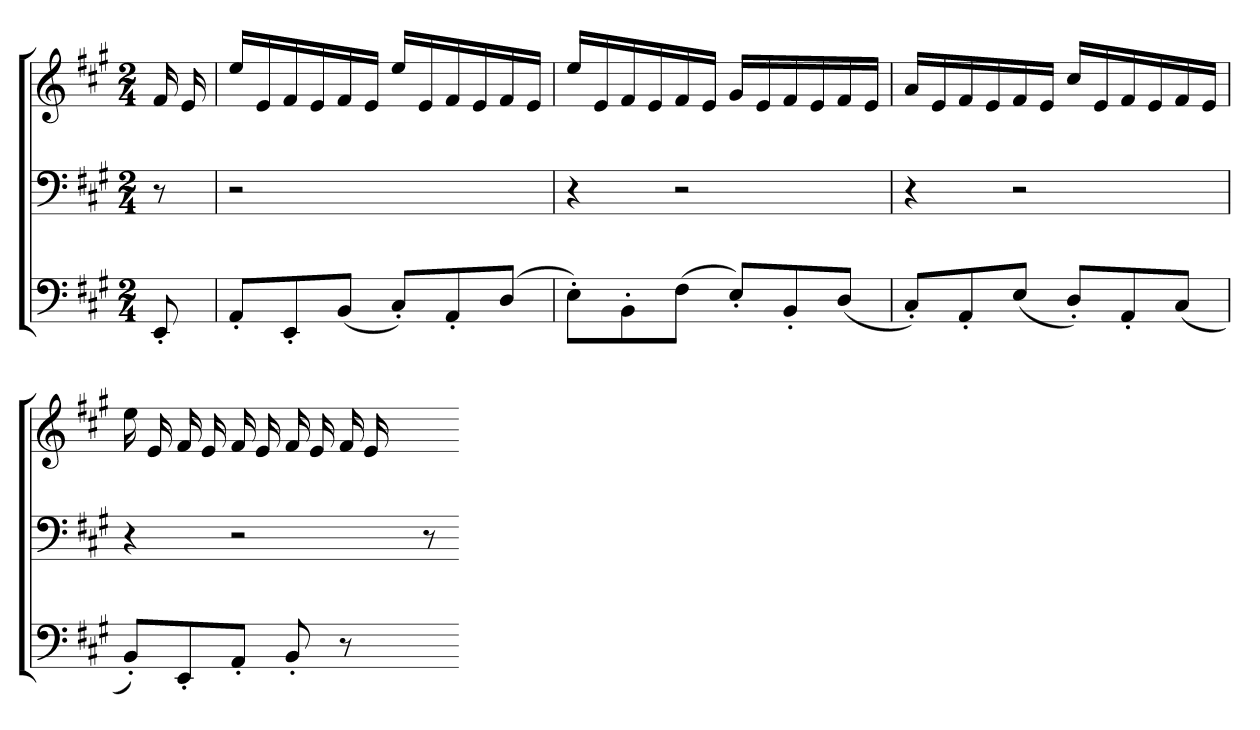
**kern	**kern	**kern
*part3	*part2	*part1
*staff3	*staff2	*staff1
*clefF4	*clefF4	*clefG2
*k[f#c#g#]	*k[f#c#g#]	*k[f#c#g#]
*A:	*A:	*A:
*M2/4	*M2/4	*M2/4
=	=	=
8EE'	8r	16f#
.	.	16e
=	=	=
8AA'L	2r	16eeLL
.	.	16e
8EE'	.	16f#
.	.	16e
(8BBJ	.	16f#
.	.	16eJJ
8C#'L)	.	16eeLL
.	.	16e
8AA'	4ryy	16f#
.	.	16e
(8DJ	.	16f#
.	.	16eJJ
=	=	=
8E'L)	4r	16eeLL
.	.	16e
8BB'	.	16f#
.	.	16e
(8F#J	2r	16f#
.	.	16eJJ
8E'L)	.	16g#LL
.	.	16e
8BB'	.	16f#
.	.	16e
(8DJ	.	16f#
.	.	16eJJ
=	=	=
8C#'L)	4r	16aLL
.	.	16e
8AA'	.	16f#
.	.	16e
(8EJ	2r	16f#
.	.	16eJJ
8D'L)	.	16cc#LL
.	.	16e
8AA'	.	16f#
.	.	16e
(8C#J	.	16f#
.	.	16eJJ
=	=	=
8BB'L)	4r	16ee
.	.	16e
8EE'	.	16f#
.	.	16e
8AA'J	2r	16f#
.	.	16e
8BB'	.	16f#
.	.	16e
8r	.	16f#
.	.	16e
4ryy	.	4ryy
.	8r	.
=-	=-	=-
*-	*-	*-
